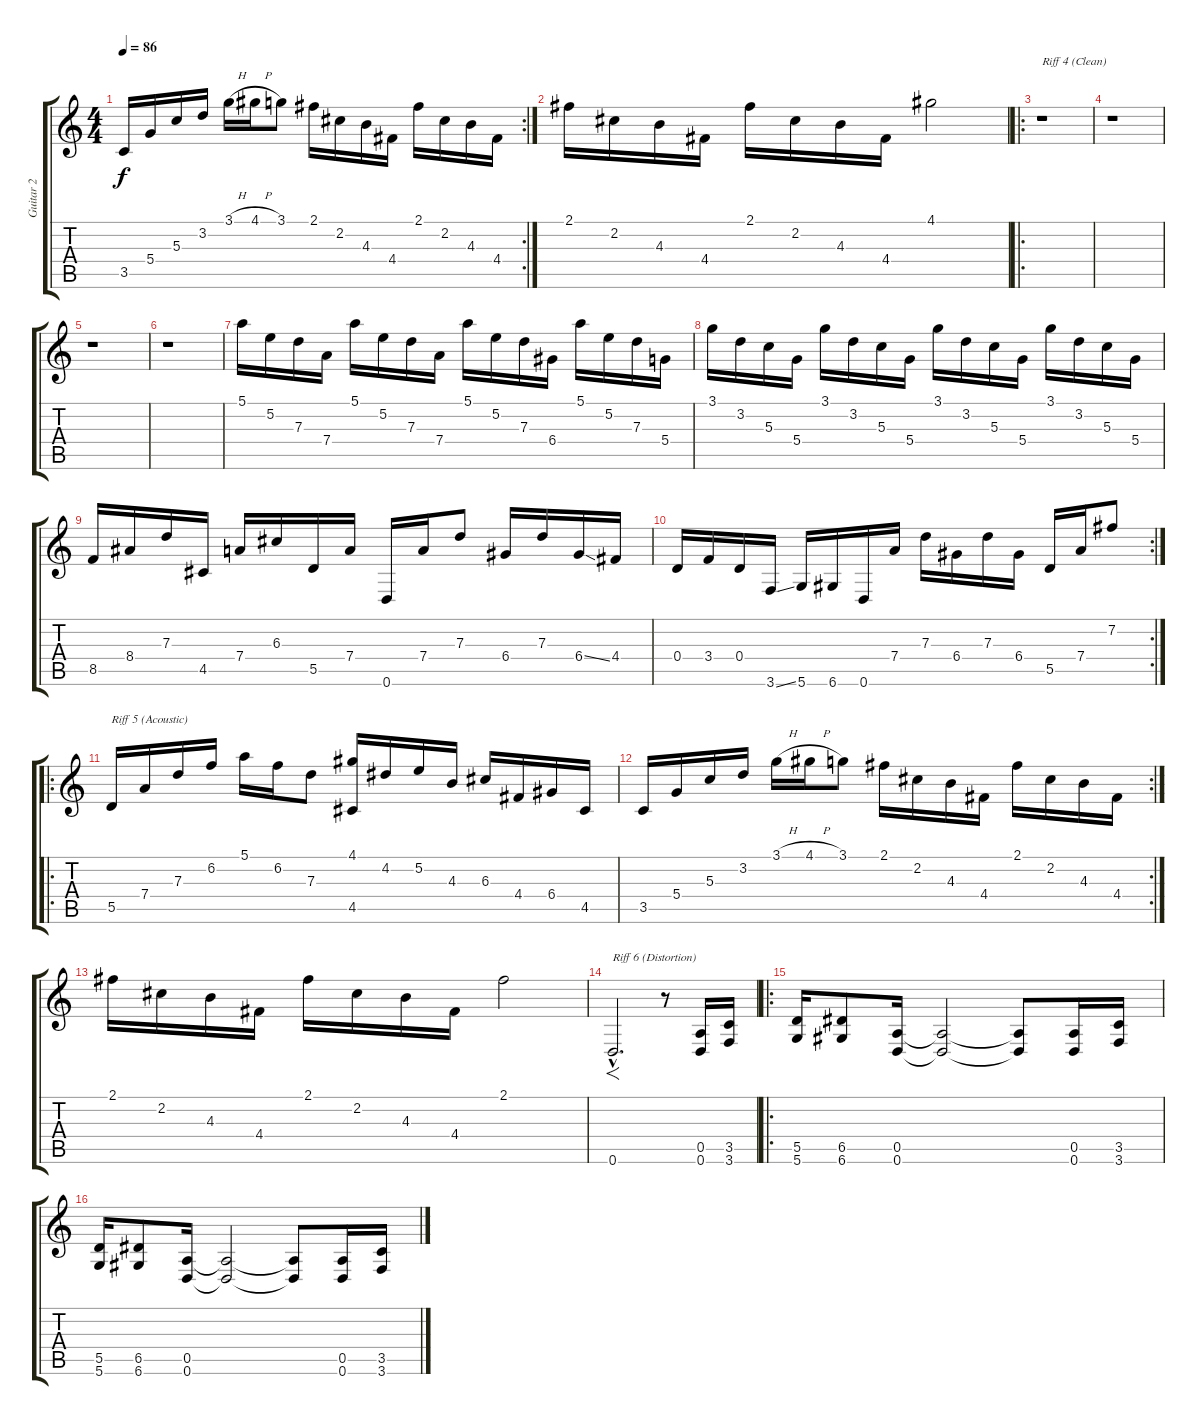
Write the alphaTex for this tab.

\track ("Guitar 2" "Guitar 2") {instrument distortionguitar}
\staff {score tabs}
\tuning (E4 B3 G3 D3 A2 D2) {hide}
\rc 2
\ts (4 4)
\tempo 86
\clef g2
\ks c
3.5.16{dy f} 5.4.16 5.3.16 3.2.16 3.1{h}.16 4.1{h}.16 3.1.8 2.1.16 2.2.16 4.3.16 4.4.16 2.1.16 2.2.16 4.3.16 4.4.16 |
2.1.16 2.2.16 4.3.16 4.4.16 2.1.16 2.2.16 4.3.16 4.4.16 4.1.2 |
\ro
r.1{txt "Riff 4 (Clean)" instrument electricguitarclean} |
r.1 |
r.1 |
r.1 |
5.1.16 5.2.16 7.3.16 7.4.16 5.1.16 5.2.16 7.3.16 7.4.16 5.1.16 5.2.16 7.3.16 6.4.16 5.1.16 5.2.16 7.3.16 5.4.16 |
3.1.16 3.2.16 5.3.16 5.4.16 3.1.16 3.2.16 5.3.16 5.4.16 3.1.16 3.2.16 5.3.16 5.4.16 3.1.16 3.2.16 5.3.16 5.4.16 |
8.5.16 8.4.16 7.3.16 4.5.16 7.4.16 6.3.16 5.5.16 7.4.16 0.6.16 7.4.16 7.3.8 6.4.16 7.3.16 6.4{ss}.16 4.4.16 |
\rc 2
0.4.16 3.4.16 0.4.16 3.6{ss}.16 5.6.16 6.6.16 0.6.16 7.4.16 7.3.16 6.4.16 7.3.16 6.4.16 5.5.16 7.4.16 7.2.8 |
\ro
5.5.16{txt "Riff 5 (Acoustic)" instrument acousticguitarsteel} 7.4.16 7.3.16 6.2.16 5.1.16 6.2.16 7.3.8 (4.1 4.5).16 4.2.16 5.2.16 4.3.16 6.3.16 4.4.16 6.4.16 4.5.16 |
\rc 2
3.5.16 5.4.16 5.3.16 3.2.16 3.1{h}.16 4.1{h}.16 3.1.8 2.1.16 2.2.16 4.3.16 4.4.16 2.1.16 2.2.16 4.3.16 4.4.16 |
2.1.16 2.2.16 4.3.16 4.4.16 2.1.16 2.2.16 4.3.16 4.4.16 2.1.2 |
0.6{hac}.2{f d txt "Riff 6 (Distortion)" instrument distortionguitar} r.8 (0.5 0.6).16 (3.5 3.6).16 |
\ro
(5.5 5.6).16 (6.5 6.6).8 (0.5 0.6).16 (0.5{t} 0.6{t}).2 (0.5{t} 0.6{t}).8 (0.5 0.6).16 (3.5 3.6).16 |
(5.5 5.6).16 (6.5 6.6).8 (0.5 0.6).16 (0.5{t} 0.6{t}).2 (0.5{t} 0.6{t}).8 (0.5 0.6).16 (3.5 3.6).16
